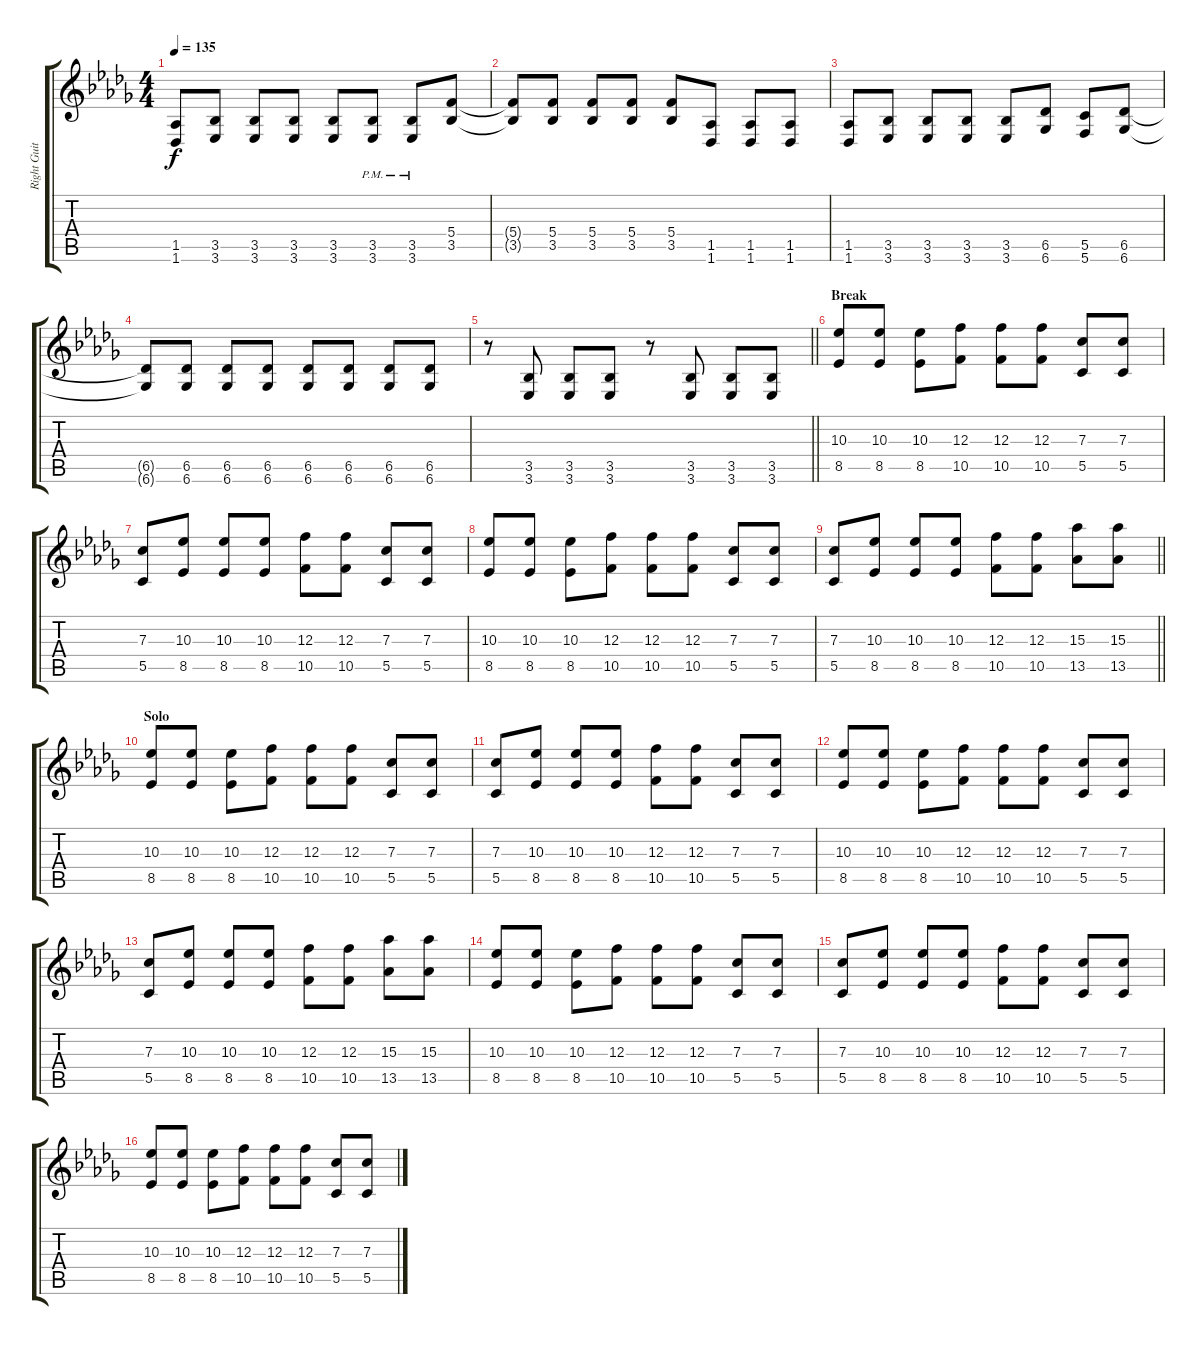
\track ("Right Guitar" "Right Guit") {instrument distortionguitar}
\staff {score tabs}
\tuning (D4 A3 F3 C3 G2 C2) {hide}
\ts (4 4)
\tempo 135
\clef g2
\ks db
(1.5 1.6).8{dy f} (3.5 3.6).8 (3.5 3.6).8 (3.5 3.6).8 (3.5 3.6).8 (3.5{pm} 3.6{pm}).8 (3.5{pm} 3.6{pm}).8 (5.4 3.5).8 |
(5.4{t} 3.5{t}).8 (5.4 3.5).8 (5.4 3.5).8 (5.4 3.5).8 (5.4 3.5).8 (1.5 1.6).8 (1.5 1.6).8 (1.5 1.6).8 |
(1.5 1.6).8 (3.5 3.6).8 (3.5 3.6).8 (3.5 3.6).8 (3.5 3.6).8 (6.5 6.6).8 (5.5 5.6).8 (6.5 6.6).8 |
(6.5{t} 6.6{t}).8 (6.5 6.6).8 (6.5 6.6).8 (6.5 6.6).8 (6.5 6.6).8 (6.5 6.6).8 (6.5 6.6).8 (6.5 6.6).8 |
\barLineRight lightlight
r.8 (3.5 3.6).8 (3.5 3.6).8 (3.5 3.6).8 r.8 (3.5 3.6).8 (3.5 3.6).8 (3.5 3.6).8 |
\section ("" "Break")
(10.3 8.5).8 (10.3 8.5).8 (10.3 8.5).8 (12.3 10.5).8 (12.3 10.5).8 (12.3 10.5).8 (7.3 5.5).8 (7.3 5.5).8 |
(7.3 5.5).8 (10.3 8.5).8 (10.3 8.5).8 (10.3 8.5).8 (12.3 10.5).8 (12.3 10.5).8 (7.3 5.5).8 (7.3 5.5).8 |
(10.3 8.5).8 (10.3 8.5).8 (10.3 8.5).8 (12.3 10.5).8 (12.3 10.5).8 (12.3 10.5).8 (7.3 5.5).8 (7.3 5.5).8 |
\barLineRight lightlight
(7.3 5.5).8 (10.3 8.5).8 (10.3 8.5).8 (10.3 8.5).8 (12.3 10.5).8 (12.3 10.5).8 (15.3 13.5).8 (15.3 13.5).8 |
\section ("" "Solo")
(10.3 8.5).8 (10.3 8.5).8 (10.3 8.5).8 (12.3 10.5).8 (12.3 10.5).8 (12.3 10.5).8 (7.3 5.5).8 (7.3 5.5).8 |
(7.3 5.5).8 (10.3 8.5).8 (10.3 8.5).8 (10.3 8.5).8 (12.3 10.5).8 (12.3 10.5).8 (7.3 5.5).8 (7.3 5.5).8 |
(10.3 8.5).8 (10.3 8.5).8 (10.3 8.5).8 (12.3 10.5).8 (12.3 10.5).8 (12.3 10.5).8 (7.3 5.5).8 (7.3 5.5).8 |
(7.3 5.5).8 (10.3 8.5).8 (10.3 8.5).8 (10.3 8.5).8 (12.3 10.5).8 (12.3 10.5).8 (15.3 13.5).8 (15.3 13.5).8 |
(10.3 8.5).8 (10.3 8.5).8 (10.3 8.5).8 (12.3 10.5).8 (12.3 10.5).8 (12.3 10.5).8 (7.3 5.5).8 (7.3 5.5).8 |
(7.3 5.5).8 (10.3 8.5).8 (10.3 8.5).8 (10.3 8.5).8 (12.3 10.5).8 (12.3 10.5).8 (7.3 5.5).8 (7.3 5.5).8 |
(10.3 8.5).8 (10.3 8.5).8 (10.3 8.5).8 (12.3 10.5).8 (12.3 10.5).8 (12.3 10.5).8 (7.3 5.5).8 (7.3 5.5).8
